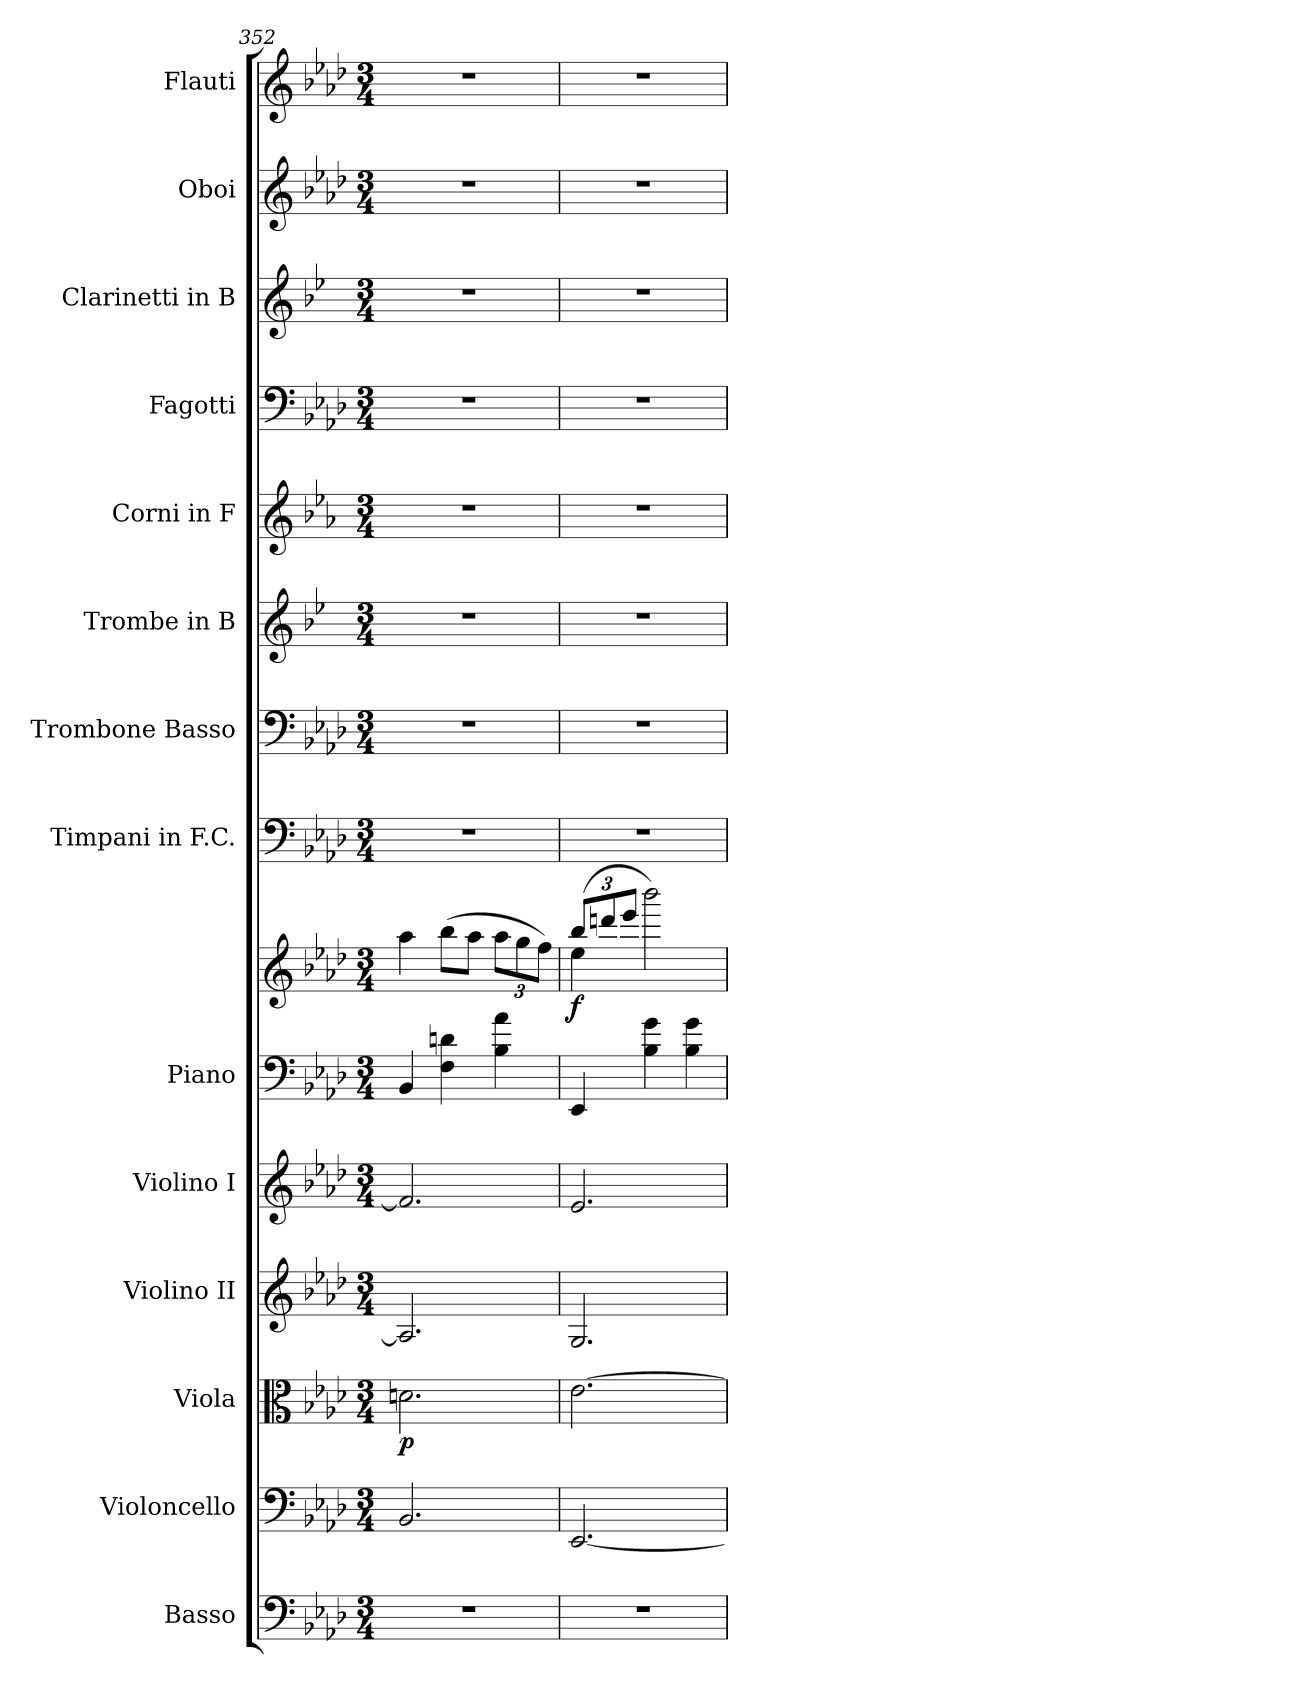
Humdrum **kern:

**kern	**kern	**kern	**dynam	**kern	**kern	**kern	**kern	**dynam	**kern	**kern	**kern	**kern	**kern	**kern	**kern	**kern
*part14	*part13	*part12	*part12	*part11	*part10	*part9	*part9	*part9	*part8	*part7	*part6	*part5	*part4	*part3	*part2	*part1
*staff15	*staff14	*staff13	*staff13	*staff12	*staff11	*staff10	*staff9	*staff9/10	*staff8	*staff7	*staff6	*staff5	*staff4	*staff3	*staff2	*staff1
*I"Basso	*I"Violoncello	*I"Viola	*	*I"Violino II	*I"Violino I	*I"Piano	*	*	*I"Timpani in F.C.	*I"Trombone Basso	*I"Trombe in B	*I"Corni in F	*I"Fagotti	*I"Clarinetti in B	*I"Oboi	*I"Flauti
*	*	*	*	*	*	*I'Pno.	*	*	*I'Timp.	*	*	*	*	*	*I'Ob.	*I'Fl.
!!LO:PB:g=z
*clefF4	*clefF4	*clefC3	*	*clefG2	*clefG2	*clefF4	*clefG2	*	*clefF4	*clefF4	*clefG2	*clefG2	*clefF4	*clefG2	*clefG2	*clefG2
*ITrd7c12	*	*	*	*	*	*	*	*	*	*	*ITrd1c2	*ITrd4c7	*	*ITrd1c2	*	*
*k[b-e-a-d-]	*k[b-e-a-d-]	*k[b-e-a-d-]	*	*k[b-e-a-d-]	*k[b-e-a-d-]	*k[b-e-a-d-]	*k[b-e-a-d-]	*	*k[b-e-a-d-]	*k[b-e-a-d-]	*k[b-e-a-d-]	*k[b-e-a-d-]	*k[b-e-a-d-]	*k[b-e-a-d-]	*k[b-e-a-d-]	*k[b-e-a-d-]
*M3/4	*M3/4	*M3/4	*	*M3/4	*M3/4	*M3/4	*M3/4	*	*M3/4	*M3/4	*M3/4	*M3/4	*M3/4	*M3/4	*M3/4	*M3/4
=352	=352	=352	=352	=352	=352	=352	=352	=352	=352	=352	=352	=352	=352	=352	=352	=352
!	!	!	!LO:DY:b	!	!	!	!	!	!	!	!	!	!	!	!	!
2.r	2.BB-/	2.dn\	p	2.A-/]	2.f/]	4BB-/	4aa-\	.	2.r	2.r	2.r	2.r	2.r	2.r	2.r	2.r
.	.	.	.	.	.	4F\ 4dn\	(>8bb-\L	.	.	.	.	.	.	.	.	.
.	.	.	.	.	.	.	8aa-\J	.	.	.	.	.	.	.	.	.
*	*	*	*	*	*	*	*Xbrackettup	*	*	*	*	*	*	*	*	*
.	.	.	.	.	.	4B-\ 4a-\	12aa-\L	.	.	.	.	.	.	.	.	.
.	.	.	.	.	.	.	12gg\	.	.	.	.	.	.	.	.	.
.	.	.	.	.	.	.	12ff\J)	.	.	.	.	.	.	.	.	.
=353	=353	=353	=353	=353	=353	=353	=353	=353	=353	=353	=353	=353	=353	=353	=353	=353
*	*	*	*	*	*	*	*^	*	*	*	*	*	*	*	*	*
!	!	!	!	!	!	!	!	!	!LO:DY:b	!	!	!	!	!	!	!	!
2.r	[2.EE-/	[2.e-\	.	2.G/	2.e-/	4EE-/	(>12bb-/L	4ee-\	f	2.r	2.r	2.r	2.r	2.r	2.r	2.r	2.r
.	.	.	.	.	.	.	12dddn/	.	.	.	.	.	.	.	.	.	.
.	.	.	.	.	.	.	12eee-/J	.	.	.	.	.	.	.	.	.	.
.	.	.	.	.	.	4B-\ 4g\	2bbb-\)	2ryy	.	.	.	.	.	.	.	.	.
.	.	.	.	.	.	4B-\ 4g\	.	.	.	.	.	.	.	.	.	.	.
*	*	*	*	*	*	*	*v	*v	*	*	*	*	*	*	*	*	*
=	=	=	=	=	=	=	=	=	=	=	=	=	=	=	=	=
*-	*-	*-	*-	*-	*-	*-	*-	*-	*-	*-	*-	*-	*-	*-	*-	*-
